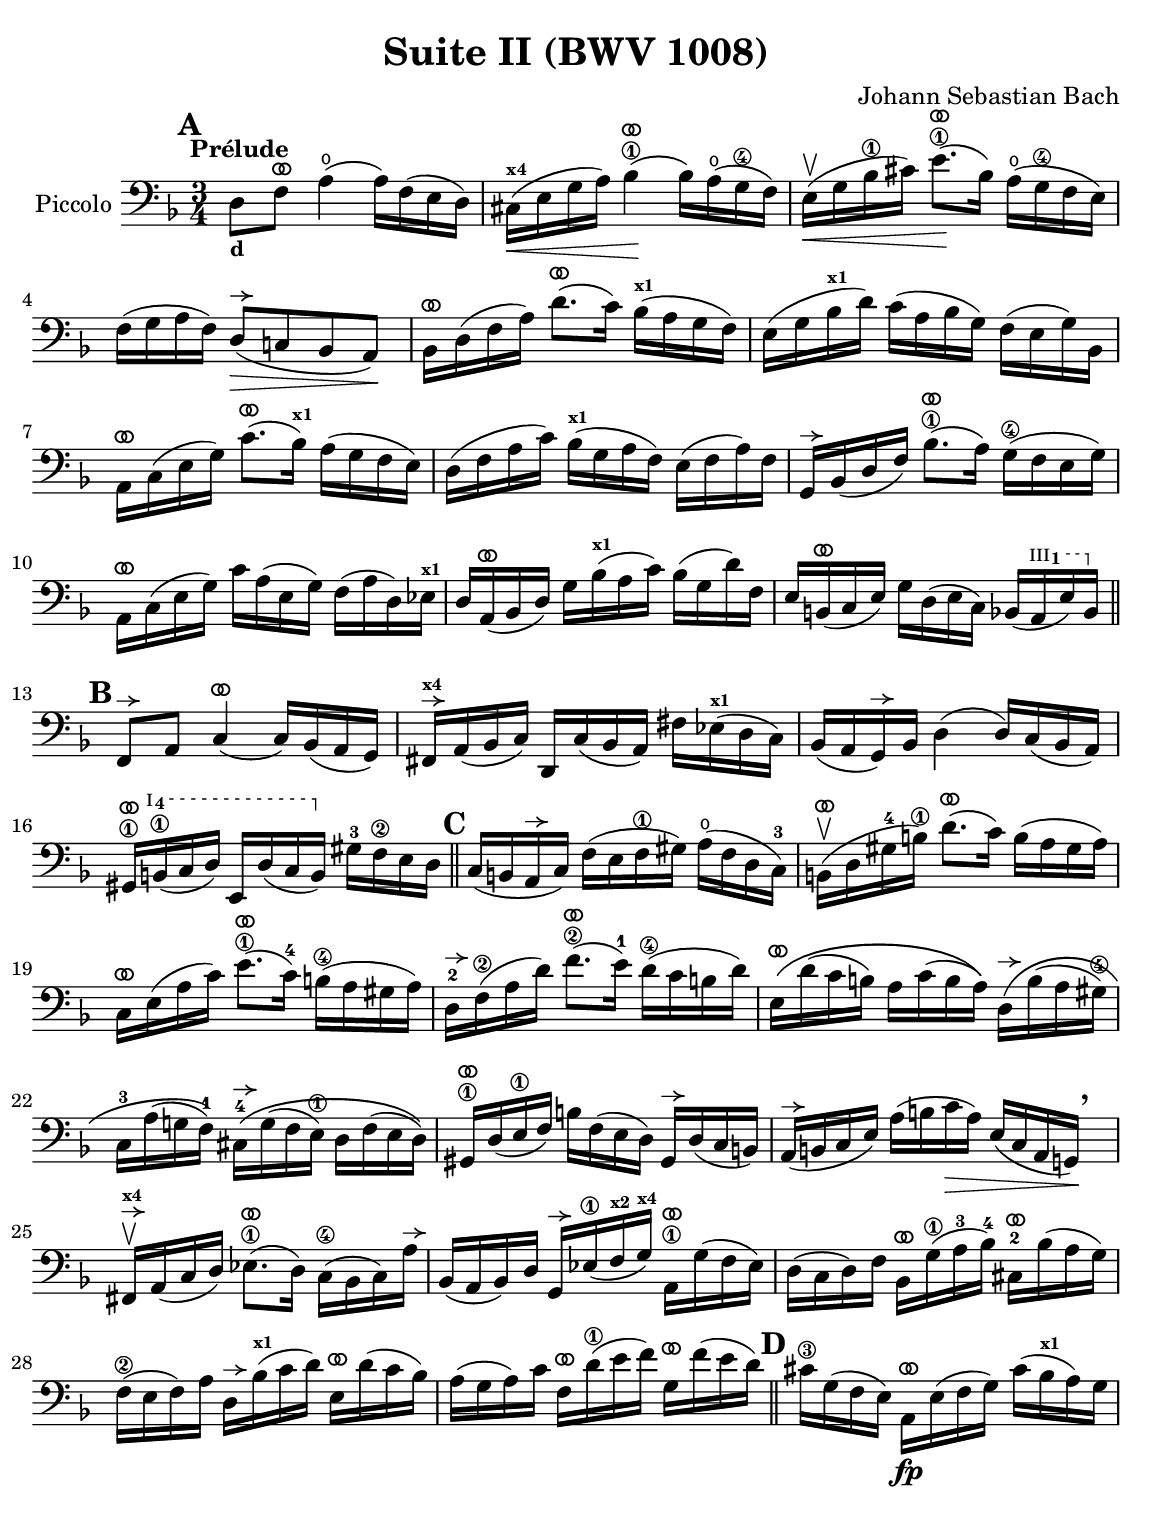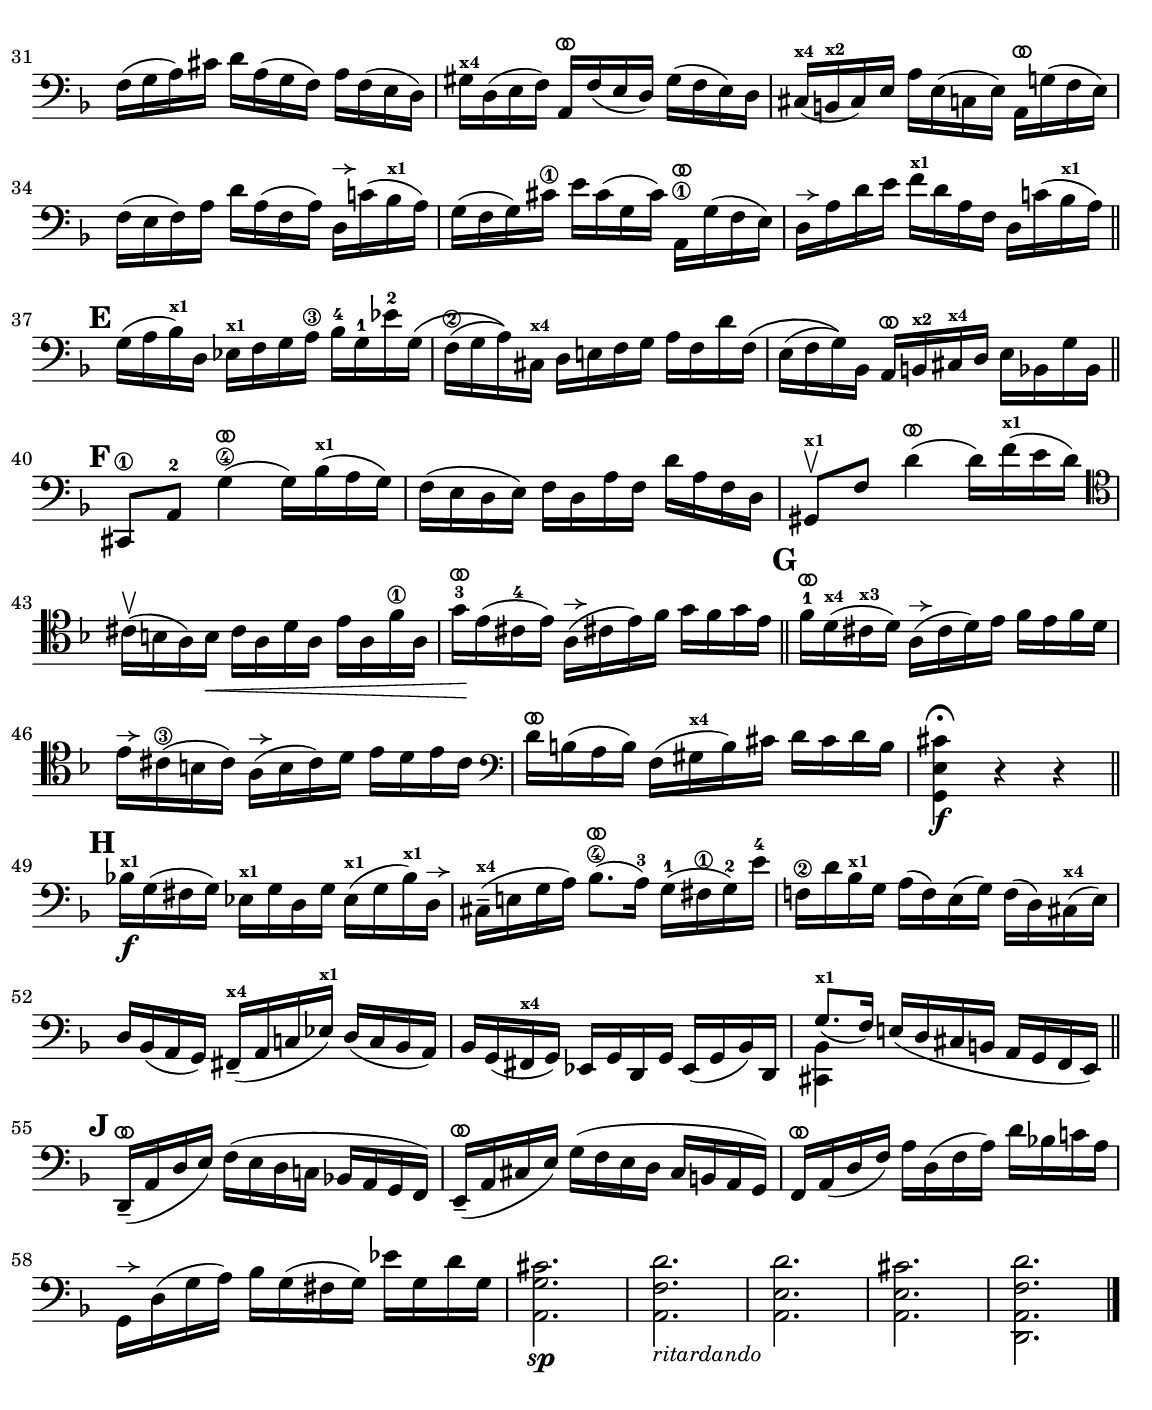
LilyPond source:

#(set-global-staff-size 21)

\version "2.24.0"

\header {
  title = "Suite II (BWV 1008)"
  composer = "Johann Sebastian Bach"
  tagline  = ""
}

\language "italiano"

% iPad Pro 12.9

\paper {
  paper-width  = 195\mm
  paper-height = 260\mm
%  indent = #0
  page-count = #2
  line-width = #184
  print-page-number = ##f
  ragged-last-bottom = ##t
  ragged-bottom = ##f
%  ragged-last = ##t
}

% \phrasingSlurDashed
% \SlurDashed
% \slurSolid

allongerUne = \markup {
  \center-column {
    \combine
    \draw-line #'(-2 . 0)
    \arrow-head #X #RIGHT ##f
  }
}

ringsps = #"
  0.15 setlinewidth
  0.9 0.6 moveto
  0.4 0.6 0.5 0 361 arc
  stroke
  1.0 0.6 0.5 0 361 arc
  stroke
  "

vibrato = \markup {
  \with-dimensions #'(-0.2 . 1.6) #'(0 . 1.2)
  \postscript #ringsps
}

startModernBarre =
#(define-event-function (fretnum partial)
   (number? number?)
    #{
      \tweak bound-details.left.text
        \markup
          \teeny \concat {
          #(format #f "~@r" fretnum)
          \hspace #.2
          \lower #.3 \small \bold \fontsize #-2 #(number->string partial)
          \hspace #.5
        }
      \tweak font-size -1
      \tweak font-shape #'upright
      \tweak style #'dashed-line
      \tweak dash-fraction #0.3
      \tweak dash-period #1
      \tweak bound-details.left.stencil-align-dir-y #0.35
      \tweak bound-details.left.padding 2.5 % was 0.25
      \tweak bound-details.left.attach-dir -1
      \tweak bound-details.left-broken.text ##f
      \tweak bound-details.left-broken.attach-dir -1
      %% adjust the numeric values to fit your needs:
      \tweak bound-details.left-broken.padding 0.5 %% was 1.5
      \tweak bound-details.right-broken.padding 0
      \tweak bound-details.right.padding 0.25
      \tweak bound-details.right.attach-dir 2
      \tweak bound-details.right-broken.text ##f
      \tweak bound-details.right.text
        \markup
          \with-dimensions #'(0 . 0) #'(-.3 . 0) %% was (0 . -1)
          \draw-line #'(0 . -1)
      \startTextSpan
   #})

stopBarre = \stopTextSpan

% Analysis brackets under the staff

\layout {
  \context {
    \Voice
    \consists "Horizontal_bracket_engraver"
  }
}

\score {
  \new Staff 
  \with{instrumentName=#"Piccolo"}{
    \override Hairpin.to-barline = ##f
    \override BreathingSign.text = \markup {
      \translate #'(-1.75 . 1.6)
      \musicglyph "scripts.rcomma"
    }

    \tempo "Prélude"
    \time 3/4
    \key re \minor
    \clef "bass"
    \set fingeringOrientations = #'(left)

      \mark \default
      re8_\markup{\bold\small d} fa8^\vibrato la4(\open la16) fa16( mi16 re16)
    | dod16(^\markup{\bold\teeny x4}\< mi16 sol16 la16) sib4\1^\vibrato(\! sib16) la16(\open sol16\4 fa16)
    | mi16(\upbow\< sol16 sib16\1 dod'16) mi'8.\1^\vibrato(\! sib16) la16(\open sol16\4 fa16 mi16)
    | fa16( sol16 la16 fa16) re8(^\allongerUne\> do!8 sib,8 la,8)\!
    | sib,16[^\vibrato re16( fa16 la16)] re'8.^\vibrato( do'16) sib16(^\markup{\bold\teeny x1} la16 sol16 fa16)
    | mi16( sol16 sib16^\markup{\bold\teeny x1} re'16) do'16( la16 sib16 sol16) fa16( mi16 sol16) sib,16
    | la,16[^\vibrato do16( mi16 sol16)] do'8.^\vibrato( sib16)^\markup{\bold\teeny x1} la16( sol16 fa16 mi16)
    | re16( fa16 la16 do'16) sib16(^\markup{\bold\teeny x1} sol16 la16 fa16) mi16( fa16 la16) fa16
    | sol,16[^\allongerUne sib,16( re16 fa16)] sib8.\1^\vibrato( la16) sol16(\4 fa16 mi16 sol16)
    | la,16^\vibrato do16( mi16 sol16) do'16 la16( mi16 sol16) fa16( la16 re16) mib16^\markup{\bold\teeny x1}
    | re16 la,16(^\vibrato sib,16 re16) sol16 sib16(^\markup{\bold\teeny x1} la16 do'16) sib16( sol16 re'16) fa16
    | mi16 si,16(^\vibrato do16 mi16) sol16 re16( mi16 do16) sib,16( \startModernBarre #3 #1 la,16 mi16) sib,16 \stopBarre 
    \bar "||" \mark \default
      fa,8^\allongerUne la,8 do4(^\vibrato do16) sib,16( la,16 sol,16)
    | fad,16^\allongerUne^\markup{\bold\teeny x4} la,16( sib,16 do16) re,16 do16( sib,16 la,16) 
      fad16 mib16(^\markup{\bold\teeny x1} re16 do16)
    | sib,16( la,16 sol,16)^\allongerUne sib,16 re4( re16) do16( sib,16 la,16)
    | sold,16\1^\vibrato \startModernBarre #1 #4 si,16(\1 do16 re16) mi,16 re16( do16 si,16) \stopBarre 
      sold16-3 fa16\2 mi16 re16)
    \bar "||" \mark \default
      do16( si,16 la,16^\allongerUne do16) fa16( mi16 fa16\1 sold16) la16(\open fa16 re16 do16)-3
    | si,16(\upbow^\vibrato re16 sold16-4 si16)\1 re'8.(^\vibrato do'16) si16( la16 sold16 la16)
    | do16^\vibrato mi16( la16 do'16) mi'8.(\1^\vibrato do'16)-4 si16(\4 la16 sold16 la16) 
    | re16-2^\allongerUne fa16\2( la16 re'16) fa'8.(\2^\vibrato mi'16)-1 re'16(\4 do'16 si16 re'16)
    | mi16\(^\vibrato re'16( do'16 si16) la16 do'16( si16 la16)\)
      re16\(^\allongerUne si16( la16 sold16\4)
    | do16-3 la16( sol!16 fa16-1)\) 
      dod16-4^\allongerUne\( sol16( fa16 mi16)\1 re16 fa16( mi16 re16)\)
    | sold,16\1^\vibrato re16( mi16\1 fa16) si16 fa16( mi16 re16) sold,16^\allongerUne re16( do16 si,16)
    | la,16(^\allongerUne si,16 do16 mi16) la16( si16 do'16\> la16) mi16( do16 la,16 sol,!16)\!
    | \breathe fad,16^\allongerUne^\markup{\bold\teeny x4}\upbow la,16( do16 re16) mib8.(\1^\vibrato re16) do16(\4 sib,16 do16) la16^\allongerUne
    | sib,16( la,16 sib,16) re16 sol,16^\allongerUne mib16(\1 fa16^\markup{\bold\teeny x2} sol16)^\markup{\bold\teeny x4} 
      la,16\1^\vibrato sol16( fa16 mib16)
    | re16( do16 re16) fa16 sib,16^\vibrato sol16(\1 la16-3 sib16)-4 
      dod16-2^\vibrato sib16( la16 sol16)
    | fa16(\2 mi16 fa16) la16 re16^\allongerUne sib16(^\markup{\bold\teeny x1} do'16 re'16)
      mi16^\vibrato re'16( do'16 sib16)
    | la16( sol16 la16) do'16 fa16^\vibrato re'16(\1 mi'16 fa'16)
      sol16^\vibrato fa'16( mi'16 re'16)
    \bar "||" \mark \default
      dod'16\3 sol16( fa16 mi16) la,16\fp^\vibrato mi16( fa16 sol16) dod'16( sib16^\markup{\bold\teeny x1} la16) sol16
    | fa16( sol16 la16) dod'16 re'16 la16( sol16 fa16) la16 fa16( mi16 re16)
    | sold16^\markup{\bold\teeny x4} re16( mi16 fa16) la,16^\vibrato fa16( mi16 re16) sold16( fa16 mi16) re16
    | dod16(^\markup{\bold\teeny x4} si,16^\markup{\bold\teeny x2} dod16) 
      mi16 la16 mi16( do16 mi16) la,16^\vibrato sol!16( fa16 mi16)
    | fa16( mi16 fa16) la16 re'16 la16( fa16 la16) re16^\allongerUne do'!16( sib16^\markup{\bold\teeny x1} la16)
    | sol16( fa16 sol16) dod'16\1 mi'16 dod'16( sol16 dod'16)
    | la,16\1^\vibrato sol16( fa16 mi16)
    | re16[^\allongerUne la16 re'16 mi'16] fa'16^\markup{\bold\teeny x1} 
      re'16 la16 fa16 re16 do'!16( sib16^\markup{\bold\teeny x1} la16)
    \bar "||" \mark \default
      sol16( la16 sib16)^\markup{\bold\teeny x1} re16 mib16^\markup{\bold\teeny x1} 
      fa16 sol16 la16\3 sib16-4 sol16-1 mib'16-2 sol16\(
    | fa16(\2 sol16 la16)\) dod16^\markup{\bold\teeny x4} re16 mi!16 fa16 sol16 la16 fa16 re'16 fa16\(
    | mi16( fa16 sol16)\) sib,16 la,16^\vibrato si,!16^\markup{\bold\teeny x2} 
      dod16^\markup{\bold\teeny x4} re16 mi16 sib,16 sol16 sib,16
    \bar "||" \mark \default
      dod,8\1 la,8-2 sol4\4^\vibrato( sol16) sib16(^\markup{\bold\teeny x1} la16 sol16)
    | fa16( mi16 re16 mi16) fa16 re16 la16 fa16 re'16 la16 fa16 re16
    | sold,8\upbow^\markup{\bold\teeny x1} fa8 re'4^\vibrato( re'16) fa'16(^\markup{\bold\teeny x1} mi'16 re'16)
    | \clef "tenor"
      dod'16\upbow( si!16 la16) si16\< dod'16 la16 re'16 la16 mi'16 la16 fa'16\1 la16
    | sol'16-3\!^\vibrato mi'16( dod'16-4 mi'16) la16(^\allongerUne dod'!16 mi'16) fa'16
      sol'16 fa'16 sol'16 mi'16
    \bar "||" \mark \default
      fa'16-1^\vibrato re'16(^\markup{\bold\teeny x4} dod'16^\markup{\bold\teeny x3} 
      re'16) la16(^\allongerUne dod'16 re'16) mi'16 
      fa'16 mi'16 fa'16 re'16
    | mi'16^\allongerUne dod'16(\3 si!16 dod'16) la16(^\allongerUne si16 dod'16) re'16
      mi'16 re'16 mi'16 dod'16
    | \clef "bass" 
      re'16^\vibrato si!16( la16 si16) fa16( sold16^\markup{\bold\teeny x4} si16) dod'16
      re'16 dod'16 re'16 si16
    | <<dod'4\fermata mi4 sol,4\f>> r4 r4
    \bar "||" \mark \default
      sib!16\f^\markup{\bold\teeny x1} sol16( fad16 sol16) mib16^\markup{\bold\teeny x1} sol16 re16 sol16
      mib16(^\markup{\bold\teeny x1} sol16 sib16)^\markup{\bold\teeny x1} re16^\allongerUne
    | dod16(--^\markup{\bold\teeny x4} mi!16 sol16 la16) sib8.(\4^\vibrato la16)-3 sol16(-1 fad16\1 sol16)-2 mi'16-4
    | fa!16\2 re'16 sib16^\markup{\bold\teeny x1} sol16 la16( fa16) mi16( sol16)
      fa16( re16) dod16(^\markup{\bold\teeny x4} mi16)
    | re16 sib,16( la,16 sol,16) fad,16--(^\markup{\bold\teeny x4} la,16 do!16 
      mib16)^\markup{\bold\teeny x1} re16( do16 sib,16 la,16)
    | sib,16 sol,16( fad,16^\markup{\bold\teeny x4} sol,16) mib,16 sol,16 re,16 sol,16 mib,16( sol,16 sib,16) re,16
    | <<{sol8._( fa16_)}\\{<<sib,4 dod,4^\markup{\bold\teeny x1}>>}>> mi!16( re16 dod16 si,!16 la,16 sol,16 fa,16 mi,16)
    \bar "||" \mark \default
      re,16--(^\vibrato la,16 re16 mi16) fa16( mi16 re16 do!16 sib,!16 la,16 sol,16 fa,16)
    | mi,16--(^\vibrato la,16 dod16 mi16) sol16( fa16 mi16 re16 dod16 si,!16 la,16 sol,16)
    | fa,16^\vibrato la,16( re16 fa16) la16 re16( fa16 la16)
      re'16 sib!16 do'!16 la16
    | sol,16^\allongerUne re16( sol16 la16) sib16 sol16( fad16 sol16)
      mib'16 sol16 re'16 sol16
    | <<dod'2. sol2. la,2.\sp>>
    | <<re'2. fa2. la,2._\markup{\italic\small "ritardando"}>> 
    | <<re'2. mi2. la,2.>>
    | <<dod'2. mi2. la,2.>>
    | <<re'2. fa2. la,2. re,2.>>
      
    
    
      \bar "|."
  }
}
